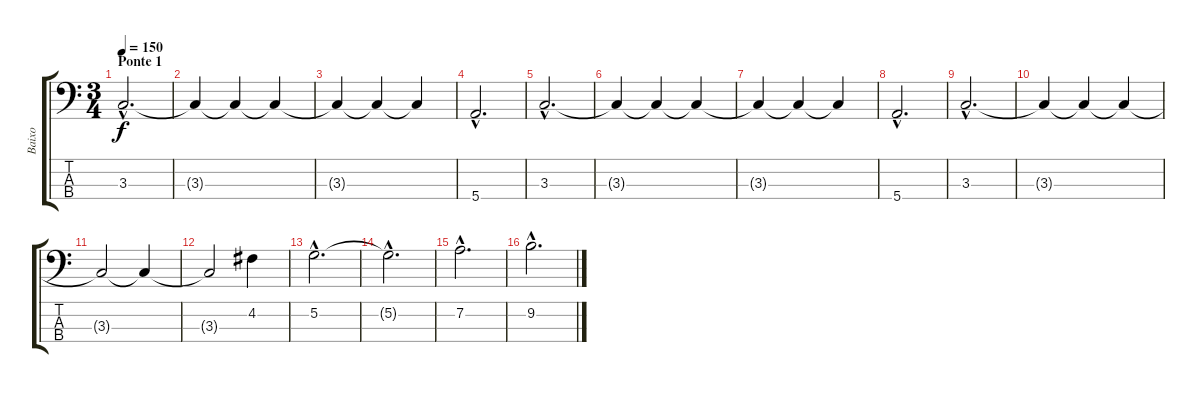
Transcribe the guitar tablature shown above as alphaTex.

\track ("Baixo" "Baixo") {instrument electricbasspick}
\staff {score tabs}
\tuning (G2 D2 A1 E1) {hide}
\ts (3 4)
\section ("" "Ponte 1")
\tempo 150
\clef f4
\ks c
3.3{hac}.2{d dy f} |
3.3{t}.4 3.3{t}.4 3.3{t}.4 |
3.3{t}.4 3.3{t}.4 3.3{t}.4 |
5.4{hac}.2{d} |
3.3{hac}.2{d} |
3.3{t}.4 3.3{t}.4 3.3{t}.4 |
3.3{t}.4 3.3{t}.4 3.3{t}.4 |
5.4{hac}.2{d} |
3.3{hac}.2{d} |
3.3{t}.4 3.3{t}.4 3.3{t}.4 |
3.3{t}.2 3.3{t}.4 |
3.3{t}.2 4.2.4 |
5.2{hac}.2{d} |
5.2{hac t}.2{d} |
7.2{hac}.2{d} |
9.2{hac}.2{d}
